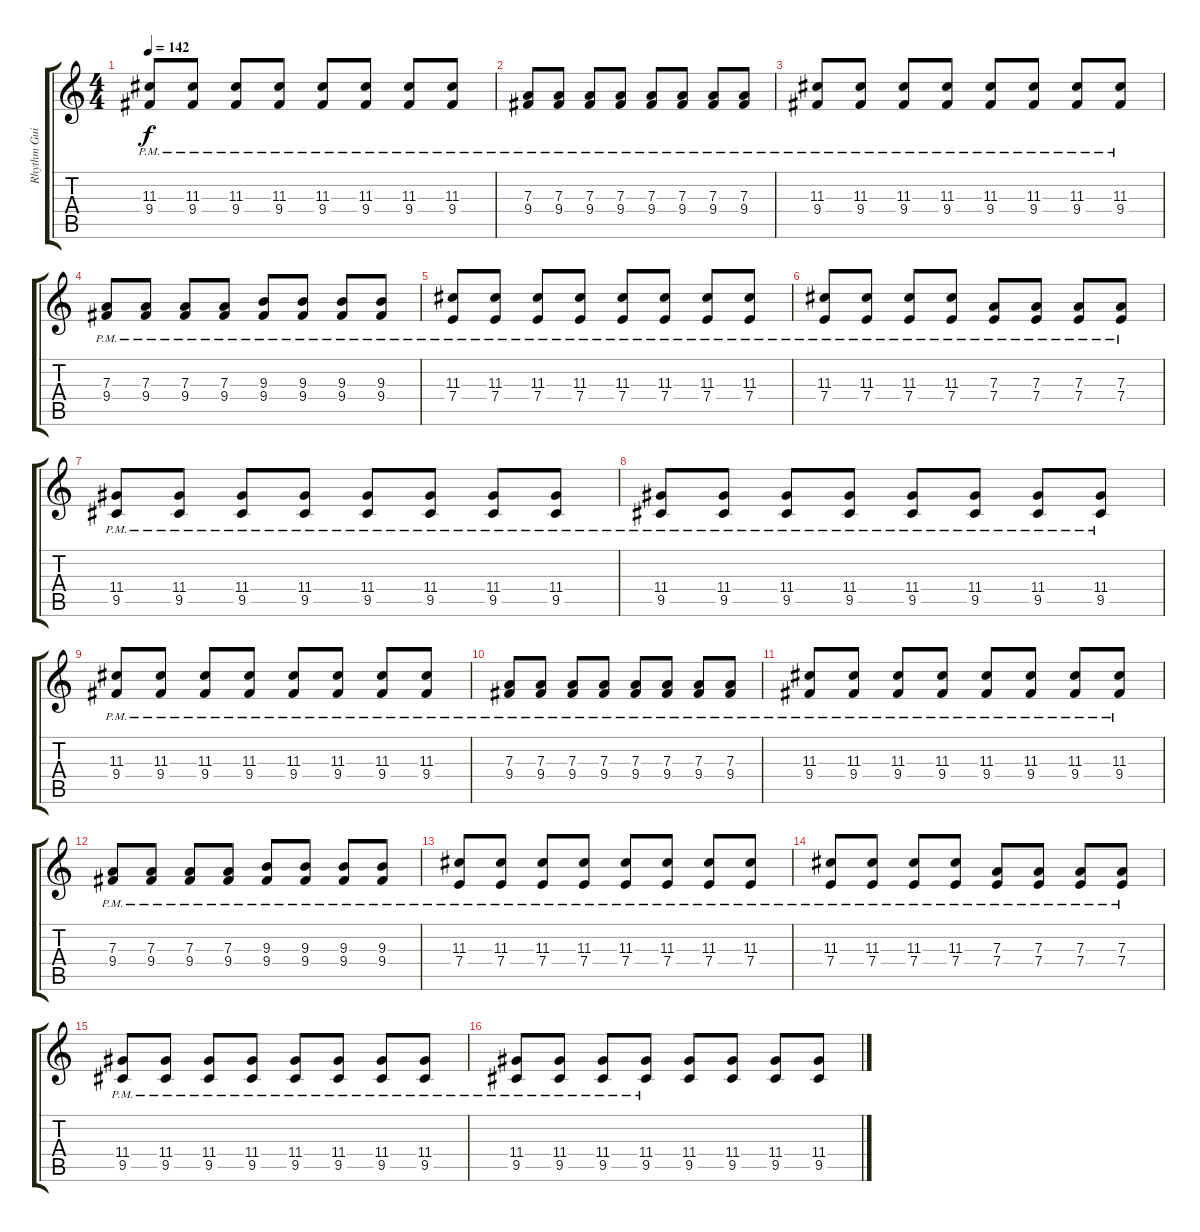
\track ("Rhythm Guitar Left" "Rhythm Gui") {instrument distortionguitar}
\staff {score tabs}
\tuning (B3 Gb3 D3 A2 E2 B1) {hide}
\ts (4 4)
\tempo 142
\clef g2
\ks c
(11.3{pm} 9.4{pm}).8{dy f instrument distortionguitar} (11.3{pm} 9.4{pm}).8 (11.3{pm} 9.4{pm}).8 (11.3{pm} 9.4{pm}).8 (11.3{pm} 9.4{pm}).8 (11.3{pm} 9.4{pm}).8 (11.3{pm} 9.4{pm}).8 (11.3{pm} 9.4{pm}).8 |
(7.3{pm} 9.4{pm}).8 (7.3{pm} 9.4{pm}).8 (7.3{pm} 9.4{pm}).8 (7.3{pm} 9.4{pm}).8 (7.3{pm} 9.4{pm}).8 (7.3{pm} 9.4{pm}).8 (7.3{pm} 9.4{pm}).8 (7.3{pm} 9.4{pm}).8 |
(11.3{pm} 9.4{pm}).8 (11.3{pm} 9.4{pm}).8 (11.3{pm} 9.4{pm}).8 (11.3{pm} 9.4{pm}).8 (11.3{pm} 9.4{pm}).8 (11.3{pm} 9.4{pm}).8 (11.3{pm} 9.4{pm}).8 (11.3{pm} 9.4{pm}).8 |
(7.3{pm} 9.4{pm}).8 (7.3{pm} 9.4{pm}).8 (7.3{pm} 9.4{pm}).8 (7.3{pm} 9.4{pm}).8 (9.3{pm} 9.4{pm}).8 (9.3{pm} 9.4{pm}).8 (9.3{pm} 9.4{pm}).8 (9.3{pm} 9.4{pm}).8 |
(11.3{pm} 7.4{pm}).8 (11.3{pm} 7.4{pm}).8 (11.3{pm} 7.4{pm}).8 (11.3{pm} 7.4{pm}).8 (11.3{pm} 7.4{pm}).8 (11.3{pm} 7.4{pm}).8 (11.3{pm} 7.4{pm}).8 (11.3{pm} 7.4{pm}).8 |
(11.3{pm} 7.4{pm}).8 (11.3{pm} 7.4{pm}).8 (11.3{pm} 7.4{pm}).8 (11.3{pm} 7.4{pm}).8 (7.3{pm} 7.4{pm}).8 (7.3{pm} 7.4{pm}).8 (7.3{pm} 7.4{pm}).8 (7.3{pm} 7.4{pm}).8 |
(11.4{pm} 9.5{pm}).8 (11.4{pm} 9.5{pm}).8 (11.4{pm} 9.5{pm}).8 (11.4{pm} 9.5{pm}).8 (11.4{pm} 9.5{pm}).8 (11.4{pm} 9.5{pm}).8 (11.4{pm} 9.5{pm}).8 (11.4{pm} 9.5{pm}).8 |
(11.4{pm} 9.5{pm}).8 (11.4{pm} 9.5{pm}).8 (11.4{pm} 9.5{pm}).8 (11.4{pm} 9.5{pm}).8 (11.4{pm} 9.5{pm}).8 (11.4{pm} 9.5{pm}).8 (11.4{pm} 9.5{pm}).8 (11.4{pm} 9.5{pm}).8 |
(11.3{pm} 9.4{pm}).8 (11.3{pm} 9.4{pm}).8 (11.3{pm} 9.4{pm}).8 (11.3{pm} 9.4{pm}).8 (11.3{pm} 9.4{pm}).8 (11.3{pm} 9.4{pm}).8 (11.3{pm} 9.4{pm}).8 (11.3{pm} 9.4{pm}).8 |
(7.3{pm} 9.4{pm}).8 (7.3{pm} 9.4{pm}).8 (7.3{pm} 9.4{pm}).8 (7.3{pm} 9.4{pm}).8 (7.3{pm} 9.4{pm}).8 (7.3{pm} 9.4{pm}).8 (7.3{pm} 9.4{pm}).8 (7.3{pm} 9.4{pm}).8 |
(11.3{pm} 9.4{pm}).8 (11.3{pm} 9.4{pm}).8 (11.3{pm} 9.4{pm}).8 (11.3{pm} 9.4{pm}).8 (11.3{pm} 9.4{pm}).8 (11.3{pm} 9.4{pm}).8 (11.3{pm} 9.4{pm}).8 (11.3{pm} 9.4{pm}).8 |
(7.3{pm} 9.4{pm}).8 (7.3{pm} 9.4{pm}).8 (7.3{pm} 9.4{pm}).8 (7.3{pm} 9.4{pm}).8 (9.3{pm} 9.4{pm}).8 (9.3{pm} 9.4{pm}).8 (9.3{pm} 9.4{pm}).8 (9.3{pm} 9.4{pm}).8 |
(11.3{pm} 7.4{pm}).8 (11.3{pm} 7.4{pm}).8 (11.3{pm} 7.4{pm}).8 (11.3{pm} 7.4{pm}).8 (11.3{pm} 7.4{pm}).8 (11.3{pm} 7.4{pm}).8 (11.3{pm} 7.4{pm}).8 (11.3{pm} 7.4{pm}).8 |
(11.3{pm} 7.4{pm}).8 (11.3{pm} 7.4{pm}).8 (11.3{pm} 7.4{pm}).8 (11.3{pm} 7.4{pm}).8 (7.3{pm} 7.4{pm}).8 (7.3{pm} 7.4{pm}).8 (7.3{pm} 7.4{pm}).8 (7.3{pm} 7.4{pm}).8 |
(11.4{pm} 9.5{pm}).8 (11.4{pm} 9.5{pm}).8 (11.4{pm} 9.5{pm}).8 (11.4{pm} 9.5{pm}).8 (11.4{pm} 9.5{pm}).8 (11.4{pm} 9.5{pm}).8 (11.4{pm} 9.5{pm}).8 (11.4{pm} 9.5{pm}).8 |
(11.4{pm} 9.5{pm}).8 (11.4{pm} 9.5{pm}).8 (11.4{pm} 9.5{pm}).8 (11.4{pm} 9.5{pm}).8 (11.4 9.5).8 (11.4 9.5).8 (11.4 9.5).8 (11.4 9.5).8
